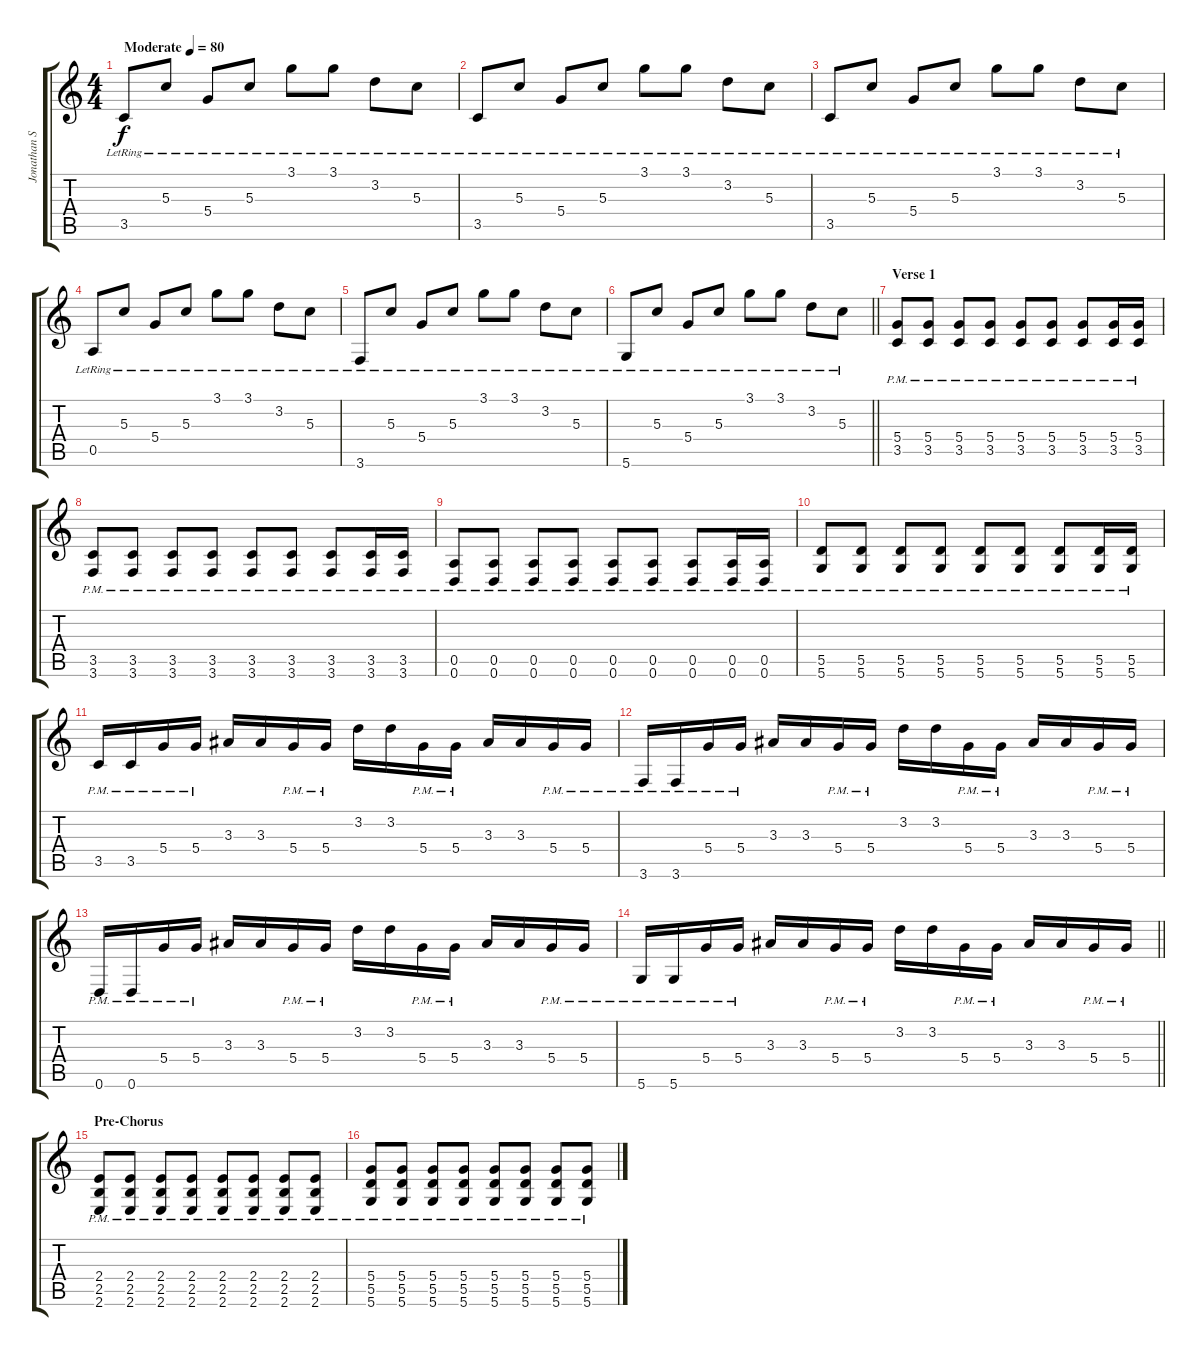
\track ("Jonathan Steingard (Lead)" "Jonathan S") {instrument electricguitarclean}
\staff {score tabs}
\tuning (E4 B3 G3 D3 A2 D2) {hide}
\ts (4 4)
\tempo (80 "Moderate")
\clef g2
\ks c
3.5{lr}.8{dy f instrument electricguitarclean} 5.3{lr}.8 5.4{lr}.8 5.3{lr}.8 3.1{lr}.8 3.1{lr}.8 3.2{lr}.8 5.3{lr}.8 |
3.5{lr}.8 5.3{lr}.8 5.4{lr}.8 5.3{lr}.8 3.1{lr}.8 3.1{lr}.8 3.2{lr}.8 5.3{lr}.8 |
3.5{lr}.8 5.3{lr}.8 5.4{lr}.8 5.3{lr}.8 3.1{lr}.8 3.1{lr}.8 3.2{lr}.8 5.3{lr}.8 |
0.5{lr}.8 5.3{lr}.8 5.4{lr}.8 5.3{lr}.8 3.1{lr}.8 3.1{lr}.8 3.2{lr}.8 5.3{lr}.8 |
3.6{lr}.8 5.3{lr}.8 5.4{lr}.8 5.3{lr}.8 3.1{lr}.8 3.1{lr}.8 3.2{lr}.8 5.3{lr}.8 |
\barLineRight lightlight
5.6{lr}.8 5.3{lr}.8 5.4{lr}.8 5.3{lr}.8 3.1{lr}.8 3.1{lr}.8 3.2{lr}.8 5.3{lr}.8 |
\section ("" "Verse 1")
(5.4{pm} 3.5{pm}).8{instrument distortionguitar} (5.4{pm} 3.5{pm}).8 (5.4{pm} 3.5{pm}).8 (5.4{pm} 3.5{pm}).8 (5.4{pm} 3.5{pm}).8 (5.4{pm} 3.5{pm}).8 (5.4{pm} 3.5{pm}).8 (5.4{pm} 3.5{pm}).16 (5.4{pm} 3.5{pm}).16 |
(3.5{pm} 3.6{pm}).8 (3.5{pm} 3.6{pm}).8 (3.5{pm} 3.6{pm}).8 (3.5{pm} 3.6{pm}).8 (3.5{pm} 3.6{pm}).8 (3.5{pm} 3.6{pm}).8 (3.5{pm} 3.6{pm}).8 (3.5{pm} 3.6{pm}).16 (3.5{pm} 3.6{pm}).16 |
(0.5{pm} 0.6{pm}).8 (0.5{pm} 0.6{pm}).8 (0.5{pm} 0.6{pm}).8 (0.5{pm} 0.6{pm}).8 (0.5{pm} 0.6{pm}).8 (0.5{pm} 0.6{pm}).8 (0.5{pm} 0.6{pm}).8 (0.5{pm} 0.6{pm}).16 (0.5 0.6{pm}).16 |
(5.5{pm} 5.6{pm}).8 (5.5{pm} 5.6{pm}).8 (5.5{pm} 5.6{pm}).8 (5.5{pm} 5.6{pm}).8 (5.5{pm} 5.6{pm}).8 (5.5{pm} 5.6{pm}).8 (5.5{pm} 5.6{pm}).8 (5.5{pm} 5.6{pm}).16 (5.5 5.6{pm}).16 |
3.5{pm}.16 3.5{pm}.16 5.4{pm}.16 5.4{pm}.16 3.3.16 3.3.16 5.4{pm}.16 5.4{pm}.16 3.2.16 3.2.16 5.4{pm}.16 5.4{pm}.16 3.3.16 3.3.16 5.4{pm}.16 5.4{pm}.16 |
3.6{pm}.16 3.6{pm}.16 5.4{pm}.16 5.4{pm}.16 3.3.16 3.3.16 5.4{pm}.16 5.4{pm}.16 3.2.16 3.2.16 5.4{pm}.16 5.4{pm}.16 3.3.16 3.3.16 5.4{pm}.16 5.4{pm}.16 |
0.6{pm}.16 0.6{pm}.16 5.4{pm}.16 5.4{pm}.16 3.3.16 3.3.16 5.4{pm}.16 5.4{pm}.16 3.2.16 3.2.16 5.4{pm}.16 5.4{pm}.16 3.3.16 3.3.16 5.4{pm}.16 5.4{pm}.16 |
\barLineRight lightlight
5.6{pm}.16 5.6{pm}.16 5.4{pm}.16 5.4{pm}.16 3.3.16 3.3.16 5.4{pm}.16 5.4{pm}.16 3.2.16 3.2.16 5.4{pm}.16 5.4{pm}.16 3.3.16 3.3.16 5.4{pm}.16 5.4{pm}.16 |
\section ("" "Pre-Chorus")
(2.4{pm} 2.5{pm} 2.6{pm}).8 (2.4{pm} 2.5{pm} 2.6{pm}).8 (2.4{pm} 2.5{pm} 2.6{pm}).8 (2.4{pm} 2.5{pm} 2.6{pm}).8 (2.4{pm} 2.5{pm} 2.6{pm}).8 (2.4{pm} 2.5{pm} 2.6{pm}).8 (2.4{pm} 2.5{pm} 2.6{pm}).8 (2.4{pm} 2.5{pm} 2.6{pm}).8 |
(5.4{pm} 5.5{pm} 5.6{pm}).8 (5.4{pm} 5.5{pm} 5.6{pm}).8 (5.4{pm} 5.5 5.6{pm}).8 (5.4{pm} 5.5{pm} 5.6{pm}).8 (5.4{pm} 5.5{pm} 5.6{pm}).8 (5.4{pm} 5.5{pm} 5.6{pm}).8 (5.4{pm} 5.5 5.6{pm}).8 (5.4{pm} 5.5{pm} 5.6{pm}).8
